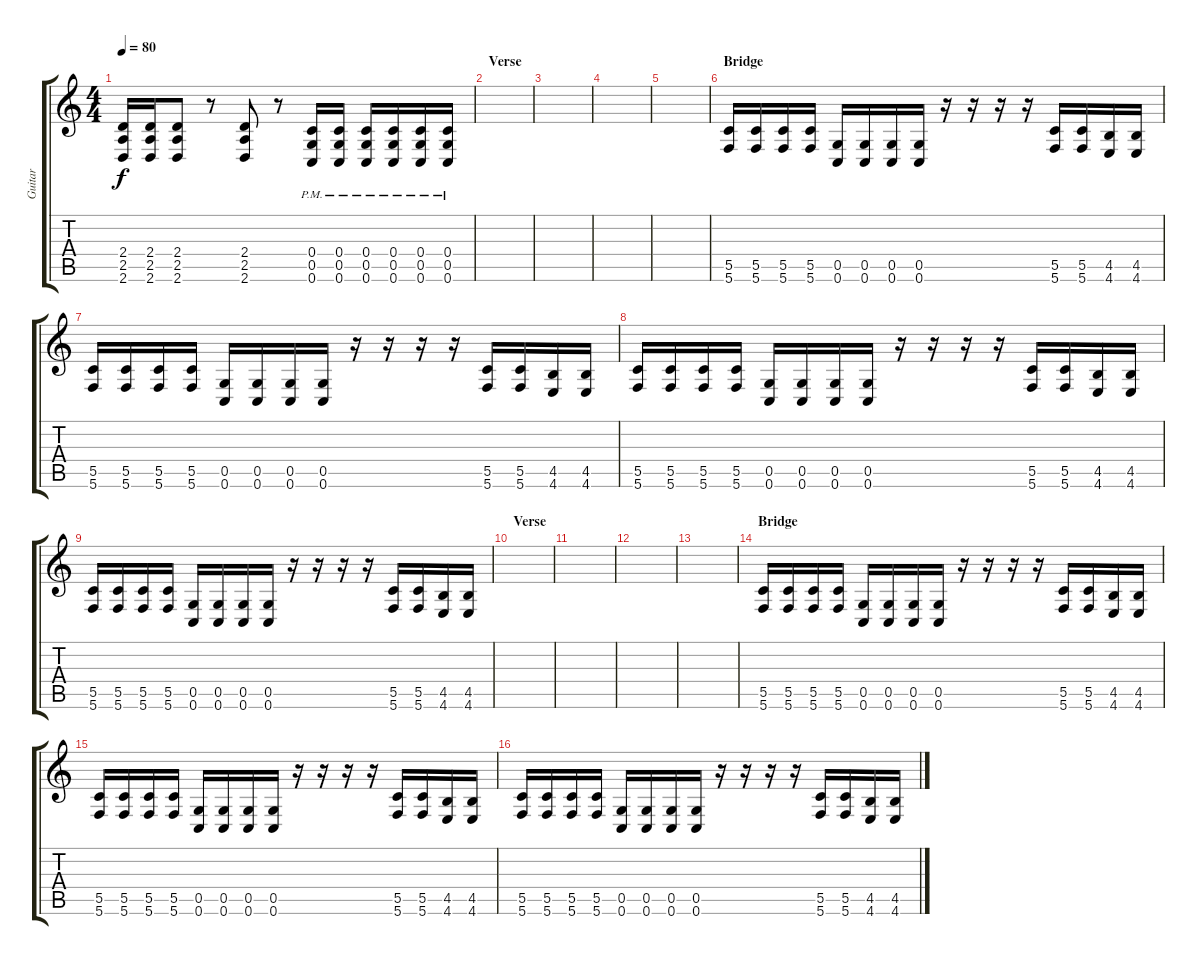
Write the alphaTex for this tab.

\track ("Guitar" "Guitar") {instrument distortionguitar}
\staff {score tabs}
\tuning (D4 A3 F3 C3 G2 C2) {hide}
\ts (4 4)
\tempo 80
\clef g2
\ks c
(2.4 2.5 2.6).16{dy f} (2.4 2.5 2.6).16 (2.4 2.5 2.6).8 r.8 (2.4 2.5 2.6).8 r.8 (0.4{pm} 0.5{pm} 0.6{pm}).16 (0.4{pm} 0.5{pm} 0.6{pm}).16 (0.4{pm} 0.5{pm} 0.6).16 (0.4{pm} 0.5{pm} 0.6{pm}).16 (0.4{pm} 0.5{pm} 0.6{pm}).16 (0.4{pm} 0.5{pm} 0.6{pm}).16 |
\section ("" "Verse")
|
|
|
|
\section ("" "Bridge")
(5.5 5.6).16 (5.5 5.6).16 (5.5 5.6).16 (5.5 5.6).16 (0.5 0.6).16 (0.5 0.6).16 (0.5 0.6).16 (0.5 0.6).16 r.16 r.16 r.16 r.16 (5.5 5.6).16 (5.5 5.6).16 (4.5 4.6).16 (4.5 4.6).16 |
(5.5 5.6).16 (5.5 5.6).16 (5.5 5.6).16 (5.5 5.6).16 (0.5 0.6).16 (0.5 0.6).16 (0.5 0.6).16 (0.5 0.6).16 r.16 r.16 r.16 r.16 (5.5 5.6).16 (5.5 5.6).16 (4.5 4.6).16 (4.5 4.6).16 |
(5.5 5.6).16 (5.5 5.6).16 (5.5 5.6).16 (5.5 5.6).16 (0.5 0.6).16 (0.5 0.6).16 (0.5 0.6).16 (0.5 0.6).16 r.16 r.16 r.16 r.16 (5.5 5.6).16 (5.5 5.6).16 (4.5 4.6).16 (4.5 4.6).16 |
(5.5 5.6).16 (5.5 5.6).16 (5.5 5.6).16 (5.5 5.6).16 (0.5 0.6).16 (0.5 0.6).16 (0.5 0.6).16 (0.5 0.6).16 r.16 r.16 r.16 r.16 (5.5 5.6).16 (5.5 5.6).16 (4.5 4.6).16 (4.5 4.6).16 |
\section ("" "Verse")
|
|
|
|
\section ("" "Bridge")
(5.5 5.6).16 (5.5 5.6).16 (5.5 5.6).16 (5.5 5.6).16 (0.5 0.6).16 (0.5 0.6).16 (0.5 0.6).16 (0.5 0.6).16 r.16 r.16 r.16 r.16 (5.5 5.6).16 (5.5 5.6).16 (4.5 4.6).16 (4.5 4.6).16 |
(5.5 5.6).16 (5.5 5.6).16 (5.5 5.6).16 (5.5 5.6).16 (0.5 0.6).16 (0.5 0.6).16 (0.5 0.6).16 (0.5 0.6).16 r.16 r.16 r.16 r.16 (5.5 5.6).16 (5.5 5.6).16 (4.5 4.6).16 (4.5 4.6).16 |
(5.5 5.6).16 (5.5 5.6).16 (5.5 5.6).16 (5.5 5.6).16 (0.5 0.6).16 (0.5 0.6).16 (0.5 0.6).16 (0.5 0.6).16 r.16 r.16 r.16 r.16 (5.5 5.6).16 (5.5 5.6).16 (4.5 4.6).16 (4.5 4.6).16
